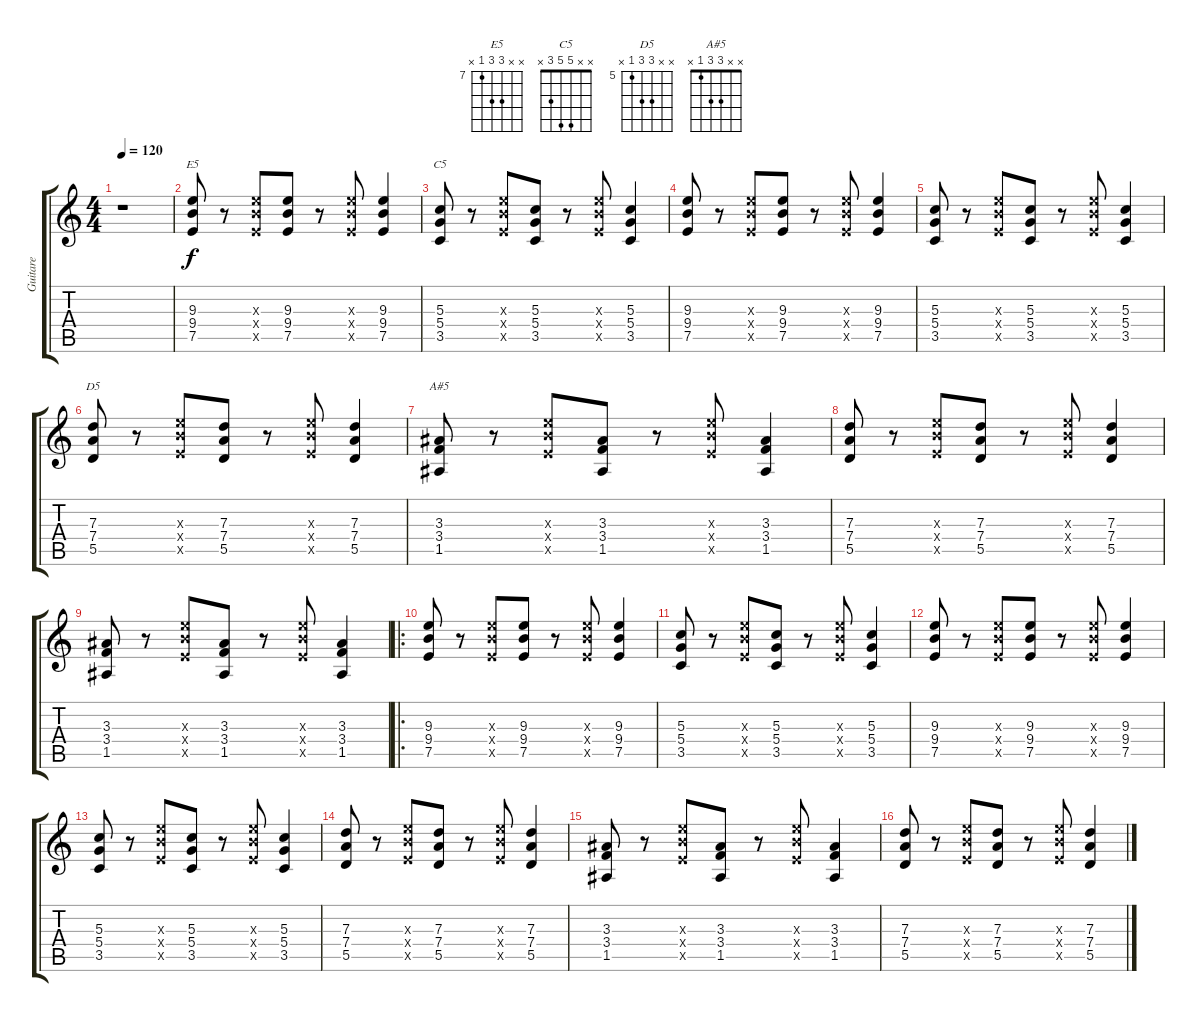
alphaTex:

\track ("Guitare" "Guitare") {instrument distortionguitar}
\staff {score tabs}
\tuning (E4 B3 G3 D3 A2 E2) {hide}
\chord ("E5" x x 9 9 7 x) {firstfret 7}
\chord ("C5" x x 5 5 3 x)
\chord ("D5" x x 7 7 5 x) {firstfret 5}
\chord ("A#5" x x 3 3 1 x)
\ts (4 4)
\tempo 120
\clef g2
\ks c
r.1{dy f instrument distortionguitar} |
(9.3 9.4 7.5).8{ch "E5"} r.8 (9.3{x} 9.4{x} 7.5{x}).8 (9.3 9.4 7.5).8 r.8 (9.3{x} 9.4{x} 7.5{x}).8 (9.3 9.4 7.5).4 |
(5.3 5.4 3.5).8{ch "C5"} r.8 (9.3{x} 9.4{x} 7.5{x}).8 (5.3 5.4 3.5).8 r.8 (9.3{x} 9.4{x} 7.5{x}).8 (5.3 5.4 3.5).4 |
(9.3 9.4 7.5).8 r.8 (9.3{x} 9.4{x} 7.5{x}).8 (9.3 9.4 7.5).8 r.8 (9.3{x} 9.4{x} 7.5{x}).8 (9.3 9.4 7.5).4 |
(5.3 5.4 3.5).8 r.8 (9.3{x} 9.4{x} 7.5{x}).8 (5.3 5.4 3.5).8 r.8 (9.3{x} 9.4{x} 7.5{x}).8 (5.3 5.4 3.5).4 |
(7.3 7.4 5.5).8{ch "D5"} r.8 (9.3{x} 9.4{x} 7.5{x}).8 (7.3 7.4 5.5).8 r.8 (9.3{x} 9.4{x} 7.5{x}).8 (7.3 7.4 5.5).4 |
(3.3 3.4 1.5).8{ch "A#5"} r.8 (9.3{x} 9.4{x} 7.5{x}).8 (3.3 3.4 1.5).8 r.8 (9.3{x} 9.4{x} 7.5{x}).8 (3.3 3.4 1.5).4 |
(7.3 7.4 5.5).8 r.8 (9.3{x} 9.4{x} 7.5{x}).8 (7.3 7.4 5.5).8 r.8 (9.3{x} 9.4{x} 7.5{x}).8 (7.3 7.4 5.5).4 |
(3.3 3.4 1.5).8 r.8 (9.3{x} 9.4{x} 7.5{x}).8 (3.3 3.4 1.5).8 r.8 (9.3{x} 9.4{x} 7.5{x}).8 (3.3 3.4 1.5).4 |
\ro
(9.3 9.4 7.5).8 r.8 (9.3{x} 9.4{x} 7.5{x}).8 (9.3 9.4 7.5).8 r.8 (9.3{x} 9.4{x} 7.5{x}).8 (9.3 9.4 7.5).4 |
(5.3 5.4 3.5).8 r.8 (9.3{x} 9.4{x} 7.5{x}).8 (5.3 5.4 3.5).8 r.8 (9.3{x} 9.4{x} 7.5{x}).8 (5.3 5.4 3.5).4 |
(9.3 9.4 7.5).8 r.8 (9.3{x} 9.4{x} 7.5{x}).8 (9.3 9.4 7.5).8 r.8 (9.3{x} 9.4{x} 7.5{x}).8 (9.3 9.4 7.5).4 |
(5.3 5.4 3.5).8 r.8 (9.3{x} 9.4{x} 7.5{x}).8 (5.3 5.4 3.5).8 r.8 (9.3{x} 9.4{x} 7.5{x}).8 (5.3 5.4 3.5).4 |
(7.3 7.4 5.5).8 r.8 (9.3{x} 9.4{x} 7.5{x}).8 (7.3 7.4 5.5).8 r.8 (9.3{x} 9.4{x} 7.5{x}).8 (7.3 7.4 5.5).4 |
(3.3 3.4 1.5).8 r.8 (9.3{x} 9.4{x} 7.5{x}).8 (3.3 3.4 1.5).8 r.8 (9.3{x} 9.4{x} 7.5{x}).8 (3.3 3.4 1.5).4 |
(7.3 7.4 5.5).8 r.8 (9.3{x} 9.4{x} 7.5{x}).8 (7.3 7.4 5.5).8 r.8 (9.3{x} 9.4{x} 7.5{x}).8 (7.3 7.4 5.5).4
